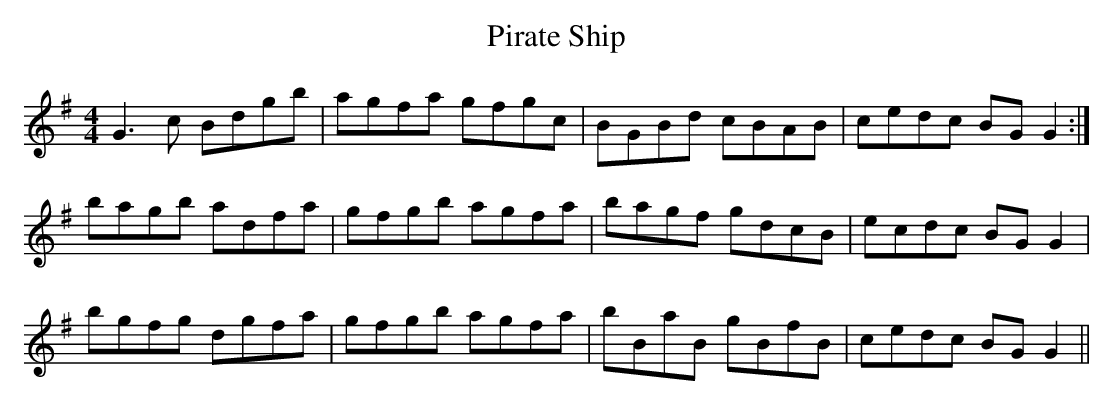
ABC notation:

X:1
T: Pirate Ship
L: 1/8
M: 4/4
K: G
G3c Bdgb|agfa gfgc|BGBd cBAB|cedc BG G2 :|
bagb adfa|gfgb agfa|bagf gdcB|ecdc BG G2|
bgfg dgfa|gfgb agfa|bBaB gBfB|cedc BG G2 ||
